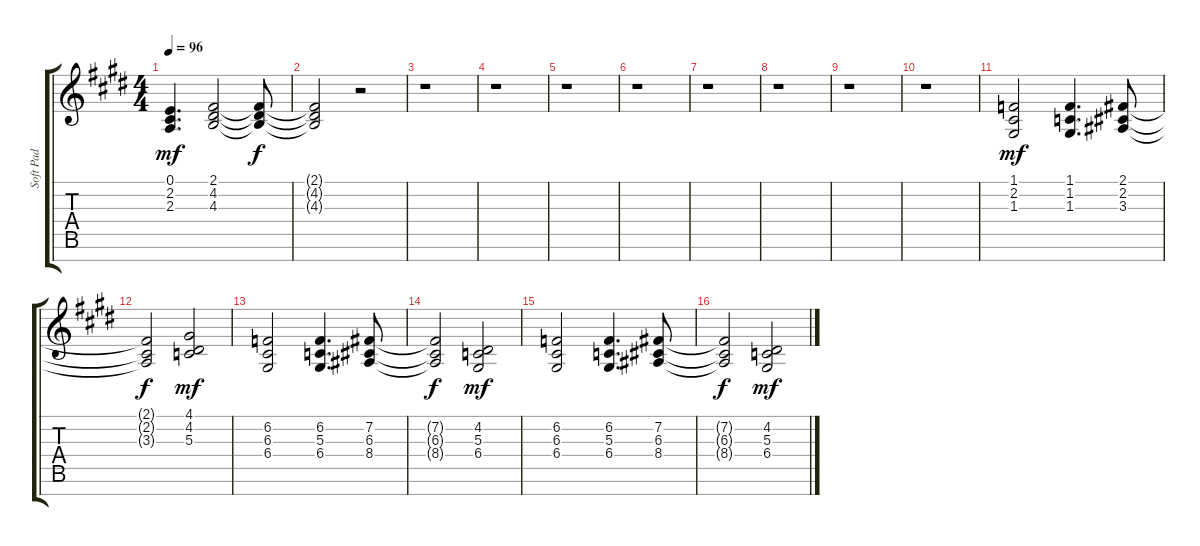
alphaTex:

\track ("Soft Pad" "Soft Pad") {instrument synthstrings1}
\staff {score tabs}
\tuning (E4 B3 G3 D3 A2 E2 B1) {hide}
\ts (4 4)
\tempo 96
\clef g2
\ks e
(0.1 2.2 2.3).4{d dy mf} (2.1 4.2 4.3).2 (2.1{t} 4.2{t} 4.3{t}).8{dy f} |
(2.1{t} 4.2{t} 4.3{t}).2 r.2 |
r.1 |
r.1 |
r.1 |
r.1 |
r.1 |
r.1 |
r.1 |
r.1 |
(1.1 2.2 1.3).2{dy mf} (1.1 1.2 1.3).4{d} (2.1 2.2 3.3).8 |
(2.1{t} 2.2{t} 3.3{t}).2{dy f} (4.1 4.2 5.3).2{dy mf} |
(6.2 6.3 6.4).2 (6.2 5.3 6.4).4{d} (7.2 6.3 8.4).8 |
(7.2{t} 6.3{t} 8.4{t}).2{dy f} (4.2 5.3 6.4).2{dy mf} |
(6.2 6.3 6.4).2 (6.2 5.3 6.4).4{d} (7.2 6.3 8.4).8 |
(7.2{t} 6.3{t} 8.4{t}).2{dy f} (4.2 5.3 6.4).2{dy mf}
